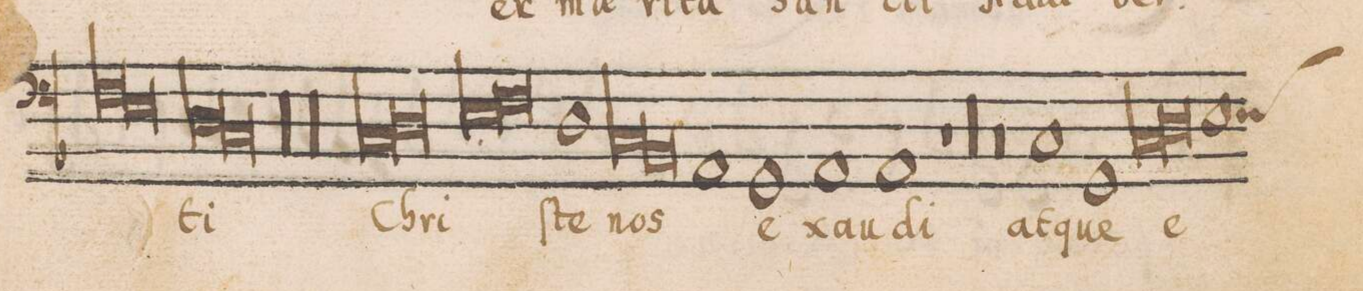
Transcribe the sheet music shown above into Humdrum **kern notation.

**kern	**text
*I"BASSVS	*
*clefF4	*
*k[b-]	*
*met(C)	*
*M2/1	*
*lig	*
1F	.
1E	.
*Xlig	*
=15-	=15-
*lig	*
1D	-ti
1C	.
*Xlig	*
=16-	=16-
00r	.
=17-	=17-
=18-	=18-
00r	.
=19-	=19-
=20-	=20-
*lig	*
1C	Chri-
1D	.
*Xlig	*
=21-	=21-
*lig	*
1E	.
1F	.
*Xlig	*
=22-	=22-
1D	-ſte
*lig	*
1C	nos
=23-	=23-
1BB-	.
*Xlig	*
1AA	.
=24-	=24-
1GG	e-
1AA	-xau-
=25-	=25-
1AA	-di
1r	.
=26-	=26-
00r	.
=27-	=27-
=28-	=28-
0r	.
=29-	=29-
1C	at-
1GG	-que
=30-	=30-
*lig	*
1C	e-
1D	.
*Xlig	*
=31-	=31-
*custos:E	*
1E	.
*-	*-
